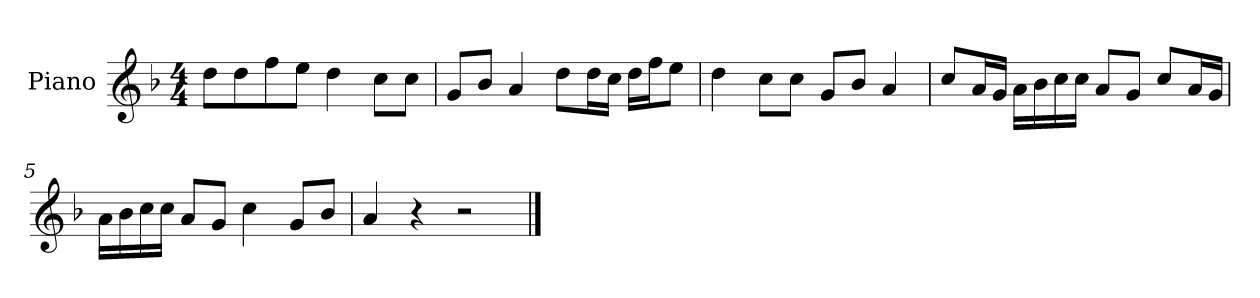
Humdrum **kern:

**kern
*part1
*staff1
*I"Piano
*I'P-no
*clefG2
*k[b-]
*M4/4
*MM90
=1
8dd\L
8dd\
8ff\
8ee\J
4dd\
8cc\L
8cc\J
=2
8g/L
8b-/J
4a/
8dd\L
16dd\L
16cc\JJ
16dd\LL
16ff\J
8ee\J
=3
4dd\
8cc\L
8cc\J
8g/L
8b-/J
4a/
=4
8cc/L
16a/L
16g/JJ
16a\LL
16b-\
16cc\
16cc\JJ
8a/L
8g/J
8cc/L
16a/L
16g/JJ
!!LO:LB:g=z
=5
16a\LL
16b-\
16cc\
16cc\JJ
8a/L
8g/J
4cc\
8g/L
8b-/J
=6
4a/
4r
2r
==
*-
